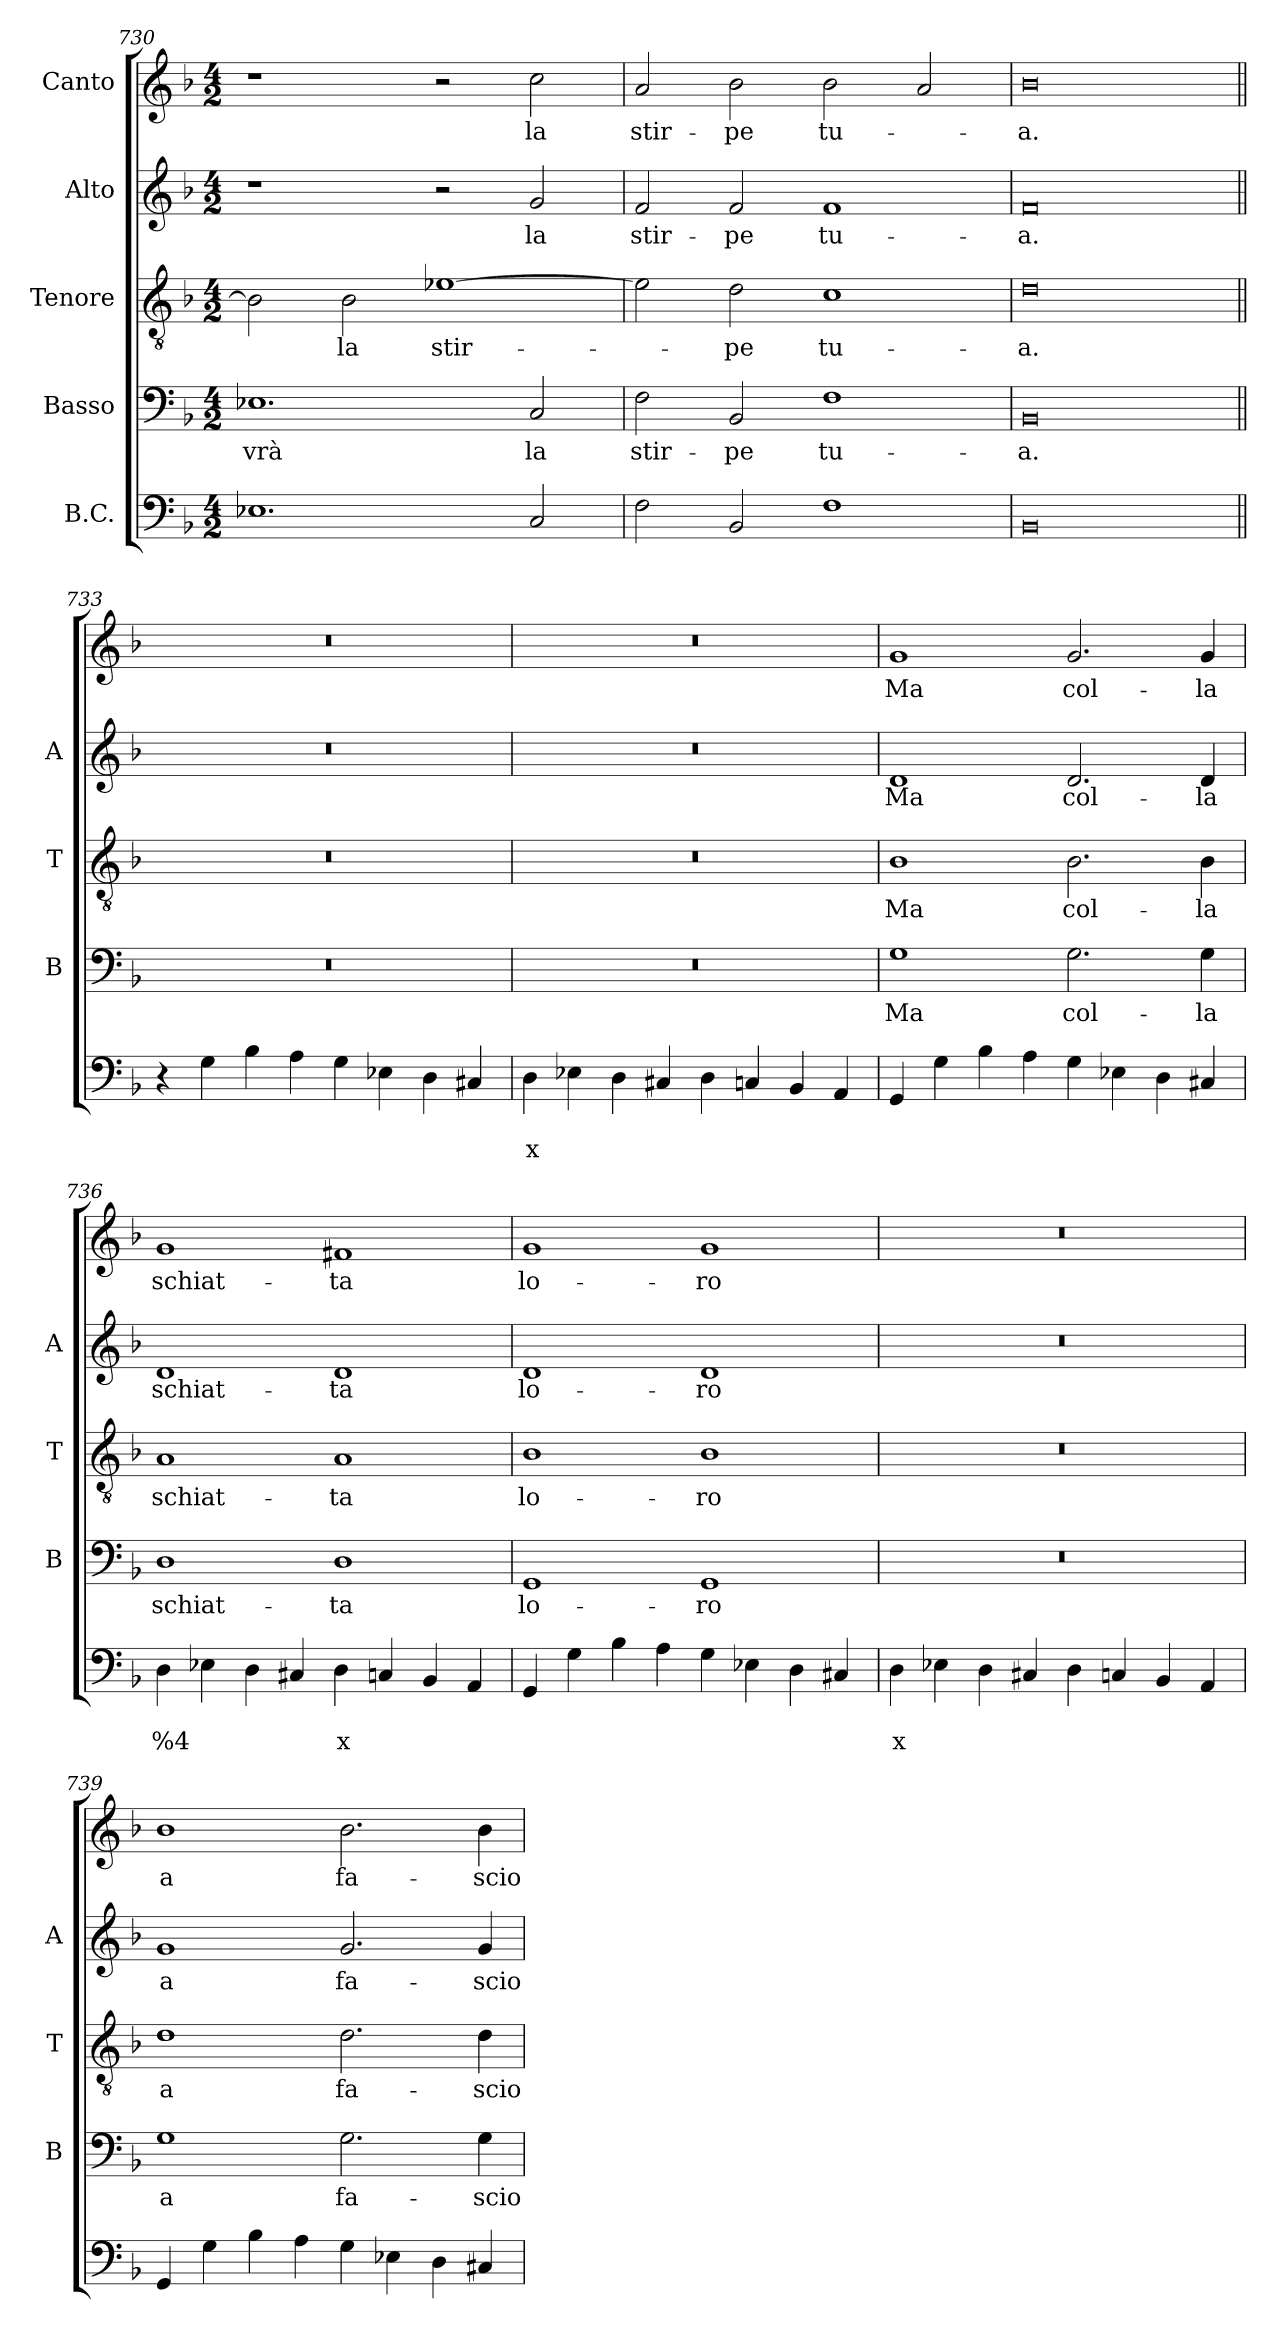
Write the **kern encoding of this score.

**kern	**text	**text	**kern	**text	**kern	**text	**kern	**text	**kern	**text
*part5	*part5	*part5	*part4	*part4	*part3	*part3	*part2	*part2	*part1	*part1
*staff5	*staff5	*staff5	*staff4	*staff4	*staff3	*staff3	*staff2	*staff2	*staff1	*staff1
*I"B.C.	*	*	*I"Basso	*	*I"Tenore	*	*I"Alto	*	*I"Canto	*
*	*	*	*I'B	*	*I'T	*	*I'A	*	*	*
*clefF4	*	*	*clefF4	*	*clefGv2	*	*clefG2	*	*clefG2	*
*k[b-]	*	*	*k[b-]	*	*k[b-]	*	*k[b-]	*	*k[b-]	*
*F:	*	*	*F:	*	*F:	*	*F:	*	*F:	*
*M4/2	*	*	*M4/2	*	*M4/2	*	*M4/2	*	*M4/2	*
=730	=730	=730	=730	=730	=730	=730	=730	=730	=730	=730
!	!	!	!	!LO:LY:b	!	!	!	!	!	!
1.E-X	.	.	1.E-X	-vrà	2B-\]	.	1r	.	1r	.
!	!	!	!	!	!	!LO:LY:b	!	!	!	!
.	.	.	.	.	2B-\	la	.	.	.	.
!	!	!	!	!	!	!LO:LY:b	!	!	!	!
.	.	.	.	.	[1e-X	stir-	2r	.	2r	.
!	!	!	!	!LO:LY:b	!	!	!	!LO:LY:b	!	!LO:LY:b
2C/	.	.	2C/	la	.	.	2g/	la	2cc\	la
=731	=731	=731	=731	=731	=731	=731	=731	=731	=731	=731
!	!	!	!	!LO:LY:b	!	!	!	!LO:LY:b	!	!LO:LY:b
2F\	.	.	2F\	stir-	2e-\]	.	2f/	stir-	2a/	stir-
!	!	!	!	!LO:LY:b	!	!LO:LY:b	!	!LO:LY:b	!	!LO:LY:b
2BB-/	.	.	2BB-/	-pe	2d\	-pe	2f/	-pe	2b-\	-pe
!	!	!	!	!LO:LY:b	!	!LO:LY:b	!	!LO:LY:b	!	!LO:LY:b
1F	.	.	1F	tu-	1c	tu-	1f	tu-	2b-\	tu-
.	.	.	.	.	.	.	.	.	2a/	.
=732	=732	=732	=732	=732	=732	=732	=732	=732	=732	=732
!	!	!	!	!LO:LY:b	!	!LO:LY:b	!	!LO:LY:b	!	!LO:LY:b
0BB-	.	.	0BB-	-a.	0d	-a.	0f	-a.	0b-	-a.
!!LO:PB:g=z
=733||	=733||	=733||	=733||	=733||	=733||	=733||	=733||	=733||	=733||	=733||
4r	.	.	0r	.	0r	.	0r	.	0r	.
4G\	.	.	.	.	.	.	.	.	.	.
4B-\	.	.	.	.	.	.	.	.	.	.
4A\	.	.	.	.	.	.	.	.	.	.
4G\	.	.	.	.	.	.	.	.	.	.
4E-X\	.	.	.	.	.	.	.	.	.	.
4D\	.	.	.	.	.	.	.	.	.	.
4C#X/	.	.	.	.	.	.	.	.	.	.
=734	=734	=734	=734	=734	=734	=734	=734	=734	=734	=734
!	!	!LO:LY:b	!	!	!	!	!	!	!	!
4D\	.	x	0r	.	0r	.	0r	.	0r	.
4E-X\	.	.	.	.	.	.	.	.	.	.
4D\	.	.	.	.	.	.	.	.	.	.
4C#X/	.	.	.	.	.	.	.	.	.	.
4D\	.	.	.	.	.	.	.	.	.	.
4Cn/	.	.	.	.	.	.	.	.	.	.
4BB-/	.	.	.	.	.	.	.	.	.	.
4AA/	.	.	.	.	.	.	.	.	.	.
=735	=735	=735	=735	=735	=735	=735	=735	=735	=735	=735
!	!	!	!	!LO:LY:b	!	!LO:LY:b	!	!LO:LY:b	!	!LO:LY:b
4GG/	.	.	1G	Ma	1B-	Ma	1d	Ma	1g	Ma
4G\	.	.	.	.	.	.	.	.	.	.
4B-\	.	.	.	.	.	.	.	.	.	.
4A\	.	.	.	.	.	.	.	.	.	.
!	!	!	!	!LO:LY:b	!	!LO:LY:b	!	!LO:LY:b	!	!LO:LY:b
4G\	.	.	2.G\	col-	2.B-\	col-	2.d/	col-	2.g/	col-
4E-X\	.	.	.	.	.	.	.	.	.	.
4D\	.	.	.	.	.	.	.	.	.	.
!	!	!	!	!LO:LY:b	!	!LO:LY:b	!	!LO:LY:b	!	!LO:LY:b
4C#X/	.	.	4G\	-la	4B-\	-la	4d/	-la	4g/	-la
=736	=736	=736	=736	=736	=736	=736	=736	=736	=736	=736
!	!	!LO:LY:b	!	!LO:LY:b	!	!LO:LY:b	!	!LO:LY:b	!	!LO:LY:b
4D\	.	%4	1D	schiat-	1A	schiat-	1d	schiat-	1g	schiat-
4E-X\	.	.	.	.	.	.	.	.	.	.
4D\	.	.	.	.	.	.	.	.	.	.
4C#X/	.	.	.	.	.	.	.	.	.	.
!	!	!LO:LY:b	!	!LO:LY:b	!	!LO:LY:b	!	!LO:LY:b	!	!LO:LY:b
4D\	.	x	1D	-ta	1A	-ta	1d	-ta	1f#X	-ta
4Cn/	.	.	.	.	.	.	.	.	.	.
4BB-/	.	.	.	.	.	.	.	.	.	.
4AA/	.	.	.	.	.	.	.	.	.	.
!!LO:LB:g=z
=737	=737	=737	=737	=737	=737	=737	=737	=737	=737	=737
!	!	!	!	!LO:LY:b	!	!LO:LY:b	!	!LO:LY:b	!	!LO:LY:b
4GG/	.	.	1GG	lo-	1B-	lo-	1d	lo-	1g	lo-
4G\	.	.	.	.	.	.	.	.	.	.
4B-\	.	.	.	.	.	.	.	.	.	.
4A\	.	.	.	.	.	.	.	.	.	.
!	!	!	!	!LO:LY:b	!	!LO:LY:b	!	!LO:LY:b	!	!LO:LY:b
4G\	.	.	1GG	-ro	1B-	-ro	1d	-ro	1g	-ro
4E-X\	.	.	.	.	.	.	.	.	.	.
4D\	.	.	.	.	.	.	.	.	.	.
4C#X/	.	.	.	.	.	.	.	.	.	.
=738	=738	=738	=738	=738	=738	=738	=738	=738	=738	=738
!	!	!LO:LY:b	!	!	!	!	!	!	!	!
4D\	.	x	0r	.	0r	.	0r	.	0r	.
4E-X\	.	.	.	.	.	.	.	.	.	.
4D\	.	.	.	.	.	.	.	.	.	.
4C#X/	.	.	.	.	.	.	.	.	.	.
4D\	.	.	.	.	.	.	.	.	.	.
4Cn/	.	.	.	.	.	.	.	.	.	.
4BB-/	.	.	.	.	.	.	.	.	.	.
4AA/	.	.	.	.	.	.	.	.	.	.
=739	=739	=739	=739	=739	=739	=739	=739	=739	=739	=739
!	!	!	!	!LO:LY:b	!	!LO:LY:b	!	!LO:LY:b	!	!LO:LY:b
4GG/	.	.	1G	a	1d	a	1g	a	1b-	a
4G\	.	.	.	.	.	.	.	.	.	.
4B-\	.	.	.	.	.	.	.	.	.	.
4A\	.	.	.	.	.	.	.	.	.	.
!	!	!	!	!LO:LY:b	!	!LO:LY:b	!	!LO:LY:b	!	!LO:LY:b
4G\	.	.	2.G\	fa-	2.d\	fa-	2.g/	fa-	2.b-\	fa-
4E-X\	.	.	.	.	.	.	.	.	.	.
4D\	.	.	.	.	.	.	.	.	.	.
!	!	!	!	!LO:LY:b	!	!LO:LY:b	!	!LO:LY:b	!	!LO:LY:b
4C#X/	.	.	4G\	-scio	4d\	-scio	4g/	-scio	4b-\	-scio
=	=	=	=	=	=	=	=	=	=	=
*-	*-	*-	*-	*-	*-	*-	*-	*-	*-	*-
